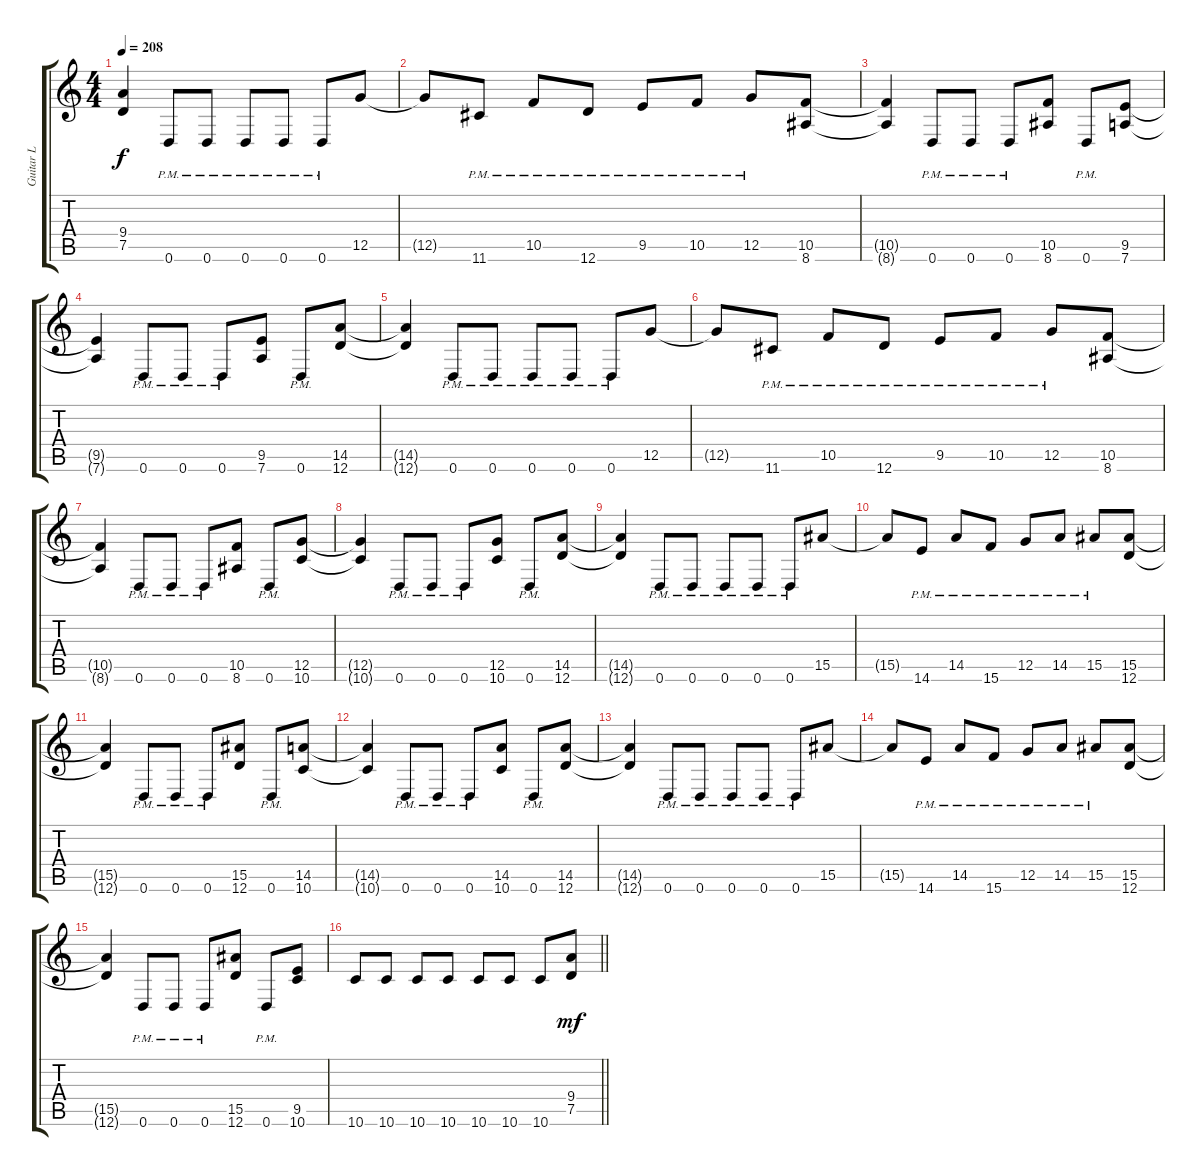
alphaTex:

\track ("Guitar L" "Guitar L") {instrument overdrivenguitar}
\staff {score tabs}
\tuning (D4 A3 F3 C3 G2 D2) {hide}
\ts (4 4)
\tempo 208
\clef g2
\ks c
(9.4 7.5).4{dy f} 0.6{pm}.8 0.6{pm}.8 0.6{pm}.8 0.6{pm}.8 0.6{pm}.8 12.5.8 |
12.5{t}.8 11.6{pm}.8 10.5{pm}.8 12.6{pm}.8 9.5{pm}.8 10.5{pm}.8 12.5{pm}.8 (10.5 8.6).8 |
(10.5{t} 8.6{t}).4 0.6{pm}.8 0.6{pm}.8 0.6{pm}.8 (10.5 8.6).8 0.6{pm}.8 (9.5 7.6).8 |
(9.5{t} 7.6{t}).4 0.6{pm}.8 0.6{pm}.8 0.6{pm}.8 (9.5 7.6).8 0.6{pm}.8 (14.5 12.6).8 |
(14.5{t} 12.6{t}).4 0.6{pm}.8 0.6{pm}.8 0.6{pm}.8 0.6{pm}.8 0.6{pm}.8 12.5.8 |
12.5{t}.8 11.6{pm}.8 10.5{pm}.8 12.6{pm}.8 9.5{pm}.8 10.5{pm}.8 12.5{pm}.8 (10.5 8.6).8 |
(10.5{t} 8.6{t}).4 0.6{pm}.8 0.6{pm}.8 0.6{pm}.8 (10.5 8.6).8 0.6{pm}.8 (12.5 10.6).8 |
(12.5{t} 10.6{t}).4 0.6{pm}.8 0.6{pm}.8 0.6{pm}.8 (12.5 10.6).8 0.6{pm}.8 (14.5 12.6).8 |
(14.5{t} 12.6{t}).4 0.6{pm}.8 0.6{pm}.8 0.6{pm}.8 0.6{pm}.8 0.6{pm}.8 15.5.8 |
15.5{t}.8 14.6{pm}.8 14.5{pm}.8 15.6{pm}.8 12.5{pm}.8 14.5{pm}.8 15.5{pm}.8 (15.5 12.6).8 |
(15.5{t} 12.6{t}).4 0.6{pm}.8 0.6{pm}.8 0.6{pm}.8 (15.5 12.6).8 0.6{pm}.8 (14.5 10.6).8 |
(14.5{t} 10.6{t}).4 0.6{pm}.8 0.6{pm}.8 0.6{pm}.8 (14.5 10.6).8 0.6{pm}.8 (14.5 12.6).8 |
(14.5{t} 12.6{t}).4 0.6{pm}.8 0.6{pm}.8 0.6{pm}.8 0.6{pm}.8 0.6{pm}.8 15.5.8 |
15.5{t}.8 14.6{pm}.8 14.5{pm}.8 15.6{pm}.8 12.5{pm}.8 14.5{pm}.8 15.5{pm}.8 (15.5 12.6).8 |
(15.5{t} 12.6{t}).4 0.6{pm}.8 0.6{pm}.8 0.6{pm}.8 (15.5 12.6).8 0.6{pm}.8 (9.5 10.6).8 |
\barLineRight lightlight
10.6.8 10.6.8 10.6.8 10.6.8 10.6.8 10.6.8 10.6.8 (9.4 7.5).8{dy mf}
